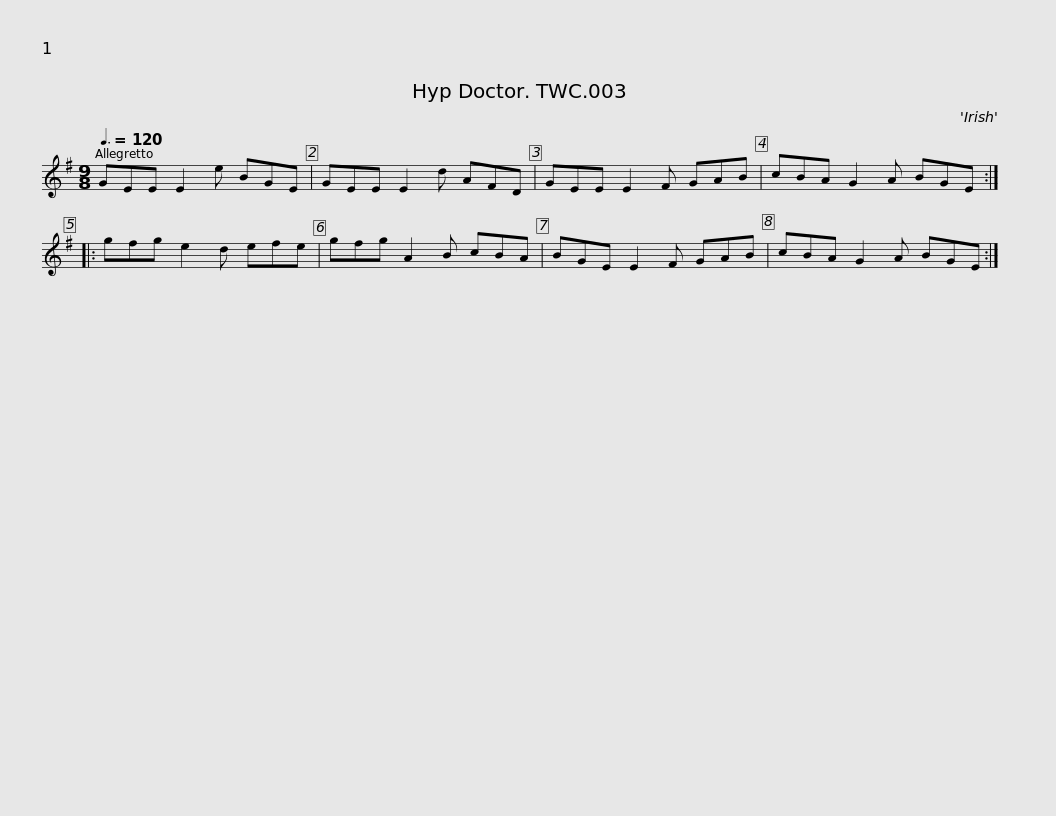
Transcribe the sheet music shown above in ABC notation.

X:1
L:1/8
Q:3/8=120
M:9/8
I:linebreak $
K:Emin
V:1 treble
V:1
 GEE E2 e BGE | GEE E2 d AFD | GEE E2 F GAB | cBA G2 A BGE ::$ gfg e2 d efe | %5
 gfg A2 B cBA | BGE E2 F GAB | cBA G2 A BGE :| %8
